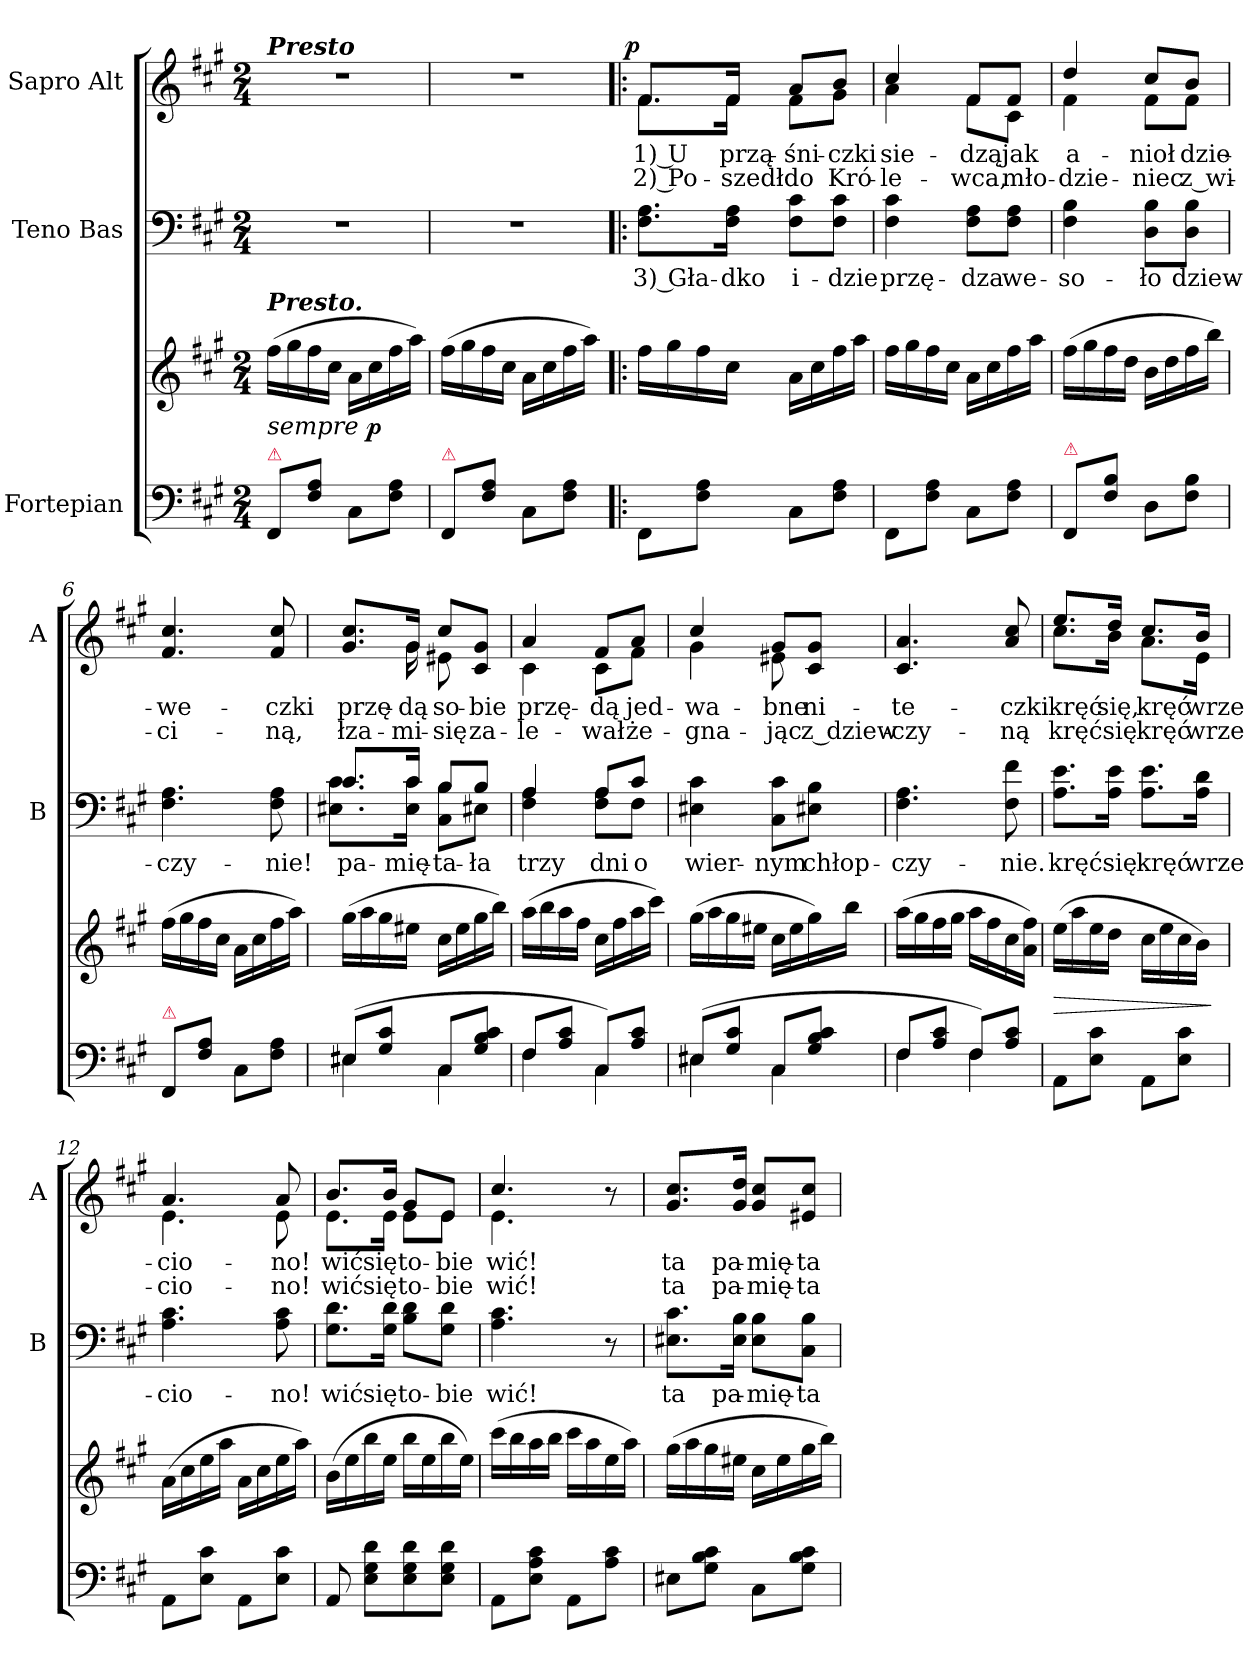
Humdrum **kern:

**kern	**kern	**dynam	**kern	**text	**kern	**text	**text	**dynam
*part3	*part3	*part3	*part2	*part2	*part1	*part1	*part1	*part1
*staff4	*staff3	*staff3/4	*staff2	*staff2	*staff1	*staff1	*staff1	*staff1
*I"Fortepian	*	*	*I"Teno Bas	*	*I"Sapro Alt	*	*	*
*	*	*	*I'B	*	*I'A	*	*	*
*clefF4	*clefG2	*	*clefF4	*	*clefG2	*	*	*
*k[f#c#g#]	*k[f#c#g#]	*	*k[f#c#g#]	*	*k[f#c#g#]	*	*	*
*M2/4	*M2/4	*	*M2/4	*	*M2/4	*	*	*
=1	=1	=1	=1	=1	=1	=1	=1	=1
!	!	!	!	!	!LO:TX:a:Bi:t=Presto	!	!	!
!	!LO:TX:a:Bi:t=Presto.	!	!	!	!	!	!	!
!LO:TX:a:color=crimson:t=⚠	!	!	!	!	!	!	!	!
!	!	!LO:DY:t=sempre %s	!	!	!	!	!	!
8FF#/L	(16ff#\LL	p	2r	.	2r	.	.	.
.	16gg#\	.	.	.	.	.	.	.
8F#\ 8A\J	16ff#\	.	.	.	.	.	.	.
.	16cc#\JJ	.	.	.	.	.	.	.
8C#\L	16a\LL	.	.	.	.	.	.	.
.	16cc#\	.	.	.	.	.	.	.
8F#\ 8A\J	16ff#\	.	.	.	.	.	.	.
.	16aa\JJ)	.	.	.	.	.	.	.
=2	=2	=2	=2	=2	=2	=2	=2	=2
!LO:TX:a:color=crimson:t=⚠	!	!	!	!	!	!	!	!
8FF#/L	(16ff#\LL	.	2r	.	2r	.	.	.
.	16gg#\	.	.	.	.	.	.	.
8F#\ 8A\J	16ff#\	.	.	.	.	.	.	.
.	16cc#\JJ	.	.	.	.	.	.	.
8C#\L	16a\LL	.	.	.	.	.	.	.
.	16cc#\	.	.	.	.	.	.	.
8F#\ 8A\J	16ff#\	.	.	.	.	.	.	.
.	16aa\JJ)	.	.	.	.	.	.	.
=3!|:	=3!|:	=3!|:	=3!|:	=3!|:	=3!|:	=3!|:	=3!|:	=3!|:
*	*	*	*	*	*^	*	*	*
!	!	!	!	!	!	!	!	!	!LO:DY:b:rj
8FF#\L	16ff#\LL	.	8.F#\ 8.A\L	3) Gła-	8.f#/L	8.f#\L	1) U	2) Po-	p
.	16gg#\	.	.	.	.	.	.	.	.
8F#\ 8A\J	16ff#\	.	.	.	.	.	.	.	.
.	16cc#\JJ	.	16F#\ 16A\Jk	-dko	16f#/Jk	16f#\Jk	przą-	-szedł	.
8C#\L	16a\LL	.	8F#\ 8c#\L	i-	8a/L	8f#\L	-śni-	do	.
.	16cc#\	.	.	.	.	.	.	.	.
8F#\ 8A\J	16ff#\	.	8F#\ 8c#\J	-dzie	8b/J	8g#\J	-czki	Kró-	.
.	16aa\JJ	.	.	.	.	.	.	.	.
=4	=4	=4	=4	=4	=4	=4	=4	=4	=4
8FF#\L	16ff#\LL	.	4F#\ 4c#\	przę-	4cc#/	4a\	sie-	-le-	.
.	16gg#\	.	.	.	.	.	.	.	.
8F#\ 8A\J	16ff#\	.	.	.	.	.	.	.	.
.	16cc#\JJ	.	.	.	.	.	.	.	.
8C#\L	16a\LL	.	8F#\ 8A\L	-dza	8f#/L	8f#\L	-dzą	-wca,	.
.	16cc#\	.	.	.	.	.	.	.	.
8F#\ 8A\J	16ff#\	.	8F#\ 8A\J	we-	8f#/J	8c#\J	jak	mło-	.
.	16aa\JJ	.	.	.	.	.	.	.	.
=5	=5	=5	=5	=5	=5	=5	=5	=5	=5
!LO:TX:a:color=crimson:t=⚠	!	!	!	!	!	!	!	!	!
8FF#/L	(16ff#\LL	.	4F#\ 4B\	-so-	4dd/	4f#\	a-	-dzie-	.
.	16gg#\	.	.	.	.	.	.	.	.
8F#\ 8B\J	16ff#\	.	.	.	.	.	.	.	.
.	16dd\JJ	.	.	.	.	.	.	.	.
8D\L	16b\LL	.	8D\ 8B\L	-ło	8cc#/L	8f#\L	-nioł	-niec	.
.	16dd\	.	.	.	.	.	.	.	.
8F#\ 8B\J	16ff#\	.	8D\ 8B\J	dziew-	8b/J	8f#\J	dzie-	z wi-	.
.	16bb\JJ)	.	.	.	.	.	.	.	.
*	*	*	*	*	*v	*v	*	*	*
=6	=6	=6	=6	=6	=6	=6	=6	=6
!LO:TX:a:color=crimson:t=⚠	!	!	!	!	!	!	!	!
8FF#/L	(16ff#\LL	.	4.F#\ 4.A\	-czy-	4.f#/ 4.cc#/	-we-	-ci-	.
.	16gg#\	.	.	.	.	.	.	.
8F#\ 8A\J	16ff#\	.	.	.	.	.	.	.
.	16cc#\JJ	.	.	.	.	.	.	.
8C#\L	16a\LL	.	.	.	.	.	.	.
.	16cc#\	.	.	.	.	.	.	.
8F#\ 8A\J	16ff#\	.	8F#\ 8A\	-nie!	8f#/ 8cc#/	-czki	-ną,	.
.	16aa\JJ)	.	.	.	.	.	.	.
=7	=7	=7	=7	=7	=7	=7	=7	=7
*^	*	*	*^	*	*^	*	*	*
(<8E#X/L	4E#X\	(16gg#\LL	.	8.c#/L	8.E#X\ 8.c#\L	pa-	8.g#/ 8.cc#/L	8.ryy	przę-	łza-	.
.	.	16aa\	.	.	.	.	.	.	.	.	.
8G#/ 8c#/J	.	16gg#\	.	.	.	.	.	.	.	.	.
.	.	16ee#X\JJ	.	16c#/Jk	16E#\ 16c#\Jk	-mię-	16g#/Jk	16g#\	-dą	-mi-	.
8C#/L	4C#\	16cc#\LL	.	8B/L	8C#\ 8B\L	-ta-	8cc#/L	8e#X\	so-	-się	.
.	.	16ee#\	.	.	.	.	.	.	.	.	.
8G#/ 8B/ 8c#/J	.	16gg#\	.	8B/J	8E#X\J	-ła	8c#/ 8g#/J	8ryy	-bie	za-	.
.	.	16bb\JJ)	.	.	.	.	.	.	.	.	.
=8	=8	=8	=8	=8	=8	=8	=8	=8	=8	=8	=8
8F#/L	4F#\	(16aa\LL	.	4A/	4F#\ 4A\	trzy	4a/	4c#\	przę-	-le-	.
.	.	16bb\	.	.	.	.	.	.	.	.	.
8A/ 8c#/J	.	16aa\	.	.	.	.	.	.	.	.	.
.	.	16ff#\JJ	.	.	.	.	.	.	.	.	.
8C#/L)	4C#\	16cc#\LL	.	8A/L	8F#\ 8A\L	dni	8f#/L	8c#\L	-dą	-wał	.
.	.	16ff#\	.	.	.	.	.	.	.	.	.
8A/ 8c#/J	.	16aa\	.	8c#/J	8F#\J	o	8a/J	8f#\J	jed-	że-	.
.	.	16ccc#\JJ)	.	.	.	.	.	.	.	.	.
*	*	*	*	*v	*v	*	*	*	*	*	*
=9	=9	=9	=9	=9	=9	=9	=9	=9	=9	=9
(<8E#X/L	4E#X\	(16gg#\LL	.	4E#X\ 4c#\	wier-	4cc#/	4g#\	-wa-	-gna-	.
.	.	16aa\	.	.	.	.	.	.	.	.
8G#/ 8c#/J	.	16gg#\	.	.	.	.	.	.	.	.
.	.	16ee#X\JJ	.	.	.	.	.	.	.	.
8C#/L	4C#\	16cc#\LL	.	8C#\ 8c#\L	-nym	8g#/L	8e#X\	-bne	-jąc	.
.	.	16ee#\	.	.	.	.	.	.	.	.
8G#/ 8B/ 8c#/J	.	16gg#\)	.	8E#X\ 8B\J	chłop-	8c#/ 8g#/J	8ryy	ni-	z dziew-	.
.	.	16bb\JJ	.	.	.	.	.	.	.	.
*	*	*	*	*	*	*v	*v	*	*	*
=10	=10	=10	=10	=10	=10	=10	=10	=10	=10
8F#/L	4F#\	(16aa\LL	.	4.F#\ 4.A\	-czy-	4.c#/ 4.a/	-te-	-czy-	.
.	.	16gg#\	.	.	.	.	.	.	.
8A/ 8c#/J	.	16ff#\	.	.	.	.	.	.	.
.	.	16gg#\JJ	.	.	.	.	.	.	.
8F#/L)	4F#\	16aa\LL	.	.	.	.	.	.	.
.	.	16ff#\	.	.	.	.	.	.	.
8A/ 8c#/J	.	16cc#\	.	8F#\ 8f#\	-nie.	8a/ 8cc#/	-czki	-ną	.
.	.	16a\ 16ff#\JJ)	.	.	.	.	.	.	.
*v	*v	*	*	*	*	*	*	*	*
=11	=11	=11	=11	=11	=11	=11	=11	=11
!	!	!	!	!	!LO:TX:a:color=crimson:t=⚠	!	!	!
!	!	!	!	!LO:LY:i	!	!	!LO:LY:i	!
*	*	*	*	*	*^	*	*	*
8AA\L	(16ee\LL	>	8.A\ 8.e\L	kręć	8.ee/L	8.cc#\L	kręć	kręć	.
.	16aa\	.	.	.	.	.	.	.	.
8E\ 8c#\J	16ee\	.	.	.	.	.	.	.	.
!	!	!	!	!LO:LY:i	!	!	!	!LO:LY:i	!
.	16dd\JJ	.	16A\ 16e\Jk	się	16dd/Jk	16b\Jk	się,	się	.
!	!	!	!	!LO:LY:i	!	!	!	!LO:LY:i	!
8AA\L	16cc#\LL	.	8.A\ 8.e\L	kręć	8.cc#/L	8.a\L	kręć	kręć	.
.	16ee\	.	.	.	.	.	.	.	.
8E\ 8c#\J	16cc#\	.	.	.	.	.	.	.	.
!	!	!	!	!LO:LY:i	!	!	!	!LO:LY:i	!
.	16b\JJ)	.	16A\ 16d\Jk	wrze-	16b/Jk	16e\Jk	wrze-	wrze-	.
*	*	*	*	*	*v	*v	*	*	*
.	.	]	.	.	.	.	.	.
=12	=12	=12	=12	=12	=12	=12	=12	=12
!	!	!	!	!LO:LY:i	!	!	!LO:LY:i	!
*	*	*	*	*	*^	*	*	*
8AA\L	(16a\LL	.	4.A\ 4.c#\	-cio-	4.a/	4.e\	-cio-	-cio-	.
.	16cc#\	.	.	.	.	.	.	.	.
8E\ 8c#\J	16ee\	.	.	.	.	.	.	.	.
.	16aa\JJ	.	.	.	.	.	.	.	.
8AA\L	16a\LL	.	.	.	.	.	.	.	.
.	16cc#\	.	.	.	.	.	.	.	.
!	!	!	!	!LO:LY:i	!	!	!	!LO:LY:i	!
8E\ 8c#\J	16ee\	.	8A\ 8c#\	-no!	8a/	8e\	-no!	-no!	.
.	16aa\JJ)	.	.	.	.	.	.	.	.
=13	=13	=13	=13	=13	=13	=13	=13	=13	=13
!	!	!	!	!LO:LY:i	!	!	!	!LO:LY:i	!
8AA/	(16b\LL	.	8.G#\ 8.d\L	wić	8.b/L	8.e\L	wić	wić	.
.	16ee\	.	.	.	.	.	.	.	.
8E\ 8G#\ 8d\L	16bb\	.	.	.	.	.	.	.	.
!	!	!	!	!LO:LY:i	!	!	!	!LO:LY:i	!
.	16ee\JJ	.	16G#\ 16d\Jk	się	16b/Jk	16e\Jk	się	się	.
!	!	!	!	!LO:LY:i	!	!	!	!LO:LY:i	!
8E\ 8G#\ 8d\	16bb\LL	.	8B\ 8d\L	to-	8g#/L	8e\L	to-	to-	.
.	16ee\	.	.	.	.	.	.	.	.
!	!	!	!	!LO:LY:i	!	!	!	!LO:LY:i	!
8E\ 8G#\ 8d\J	16bb\	.	8G#\ 8d\J	-bie	8e/J	8e\J	-bie	-bie	.
.	16ee\JJ)	.	.	.	.	.	.	.	.
=14	=14	=14	=14	=14	=14	=14	=14	=14	=14
!	!	!	!	!LO:LY:i	!	!	!	!LO:LY:i	!
8AA\L	(16ccc#\LL	.	4.A\ 4.c#\	wić!	4.cc#/	4.e\	wić!	wić!	.
.	16bb\	.	.	.	.	.	.	.	.
8E\ 8A\ 8c#\J	16aa\	.	.	.	.	.	.	.	.
.	16bb\JJ	.	.	.	.	.	.	.	.
8AA\L	16ccc#\LL	.	.	.	.	.	.	.	.
.	16aa\	.	.	.	.	.	.	.	.
8A\ 8c#\J	16ee\	.	8r	.	8r	8ryy	.	.	.
.	16aa\JJ)	.	.	.	.	.	.	.	.
*	*	*	*	*	*v	*v	*	*	*
=15	=15	=15	=15	=15	=15	=15	=15	=15
!	!	!	!	!LO:LY:i	!	!	!LO:LY:i	!
8E#X\L	(16gg#\LL	.	8.E#X\ 8.c#\L	ta	8.g#/ 8.cc#/L	ta	ta	.
.	16aa\	.	.	.	.	.	.	.
8G#\ 8B\ 8c#\J	16gg#\	.	.	.	.	.	.	.
!	!	!	!	!LO:LY:i	!	!	!LO:LY:i	!
.	16ee#X\JJ	.	16E#\ 16B\Jk	pa-	16g#/ 16dd/Jk	pa-	pa-	.
!	!	!	!	!LO:LY:i	!	!	!LO:LY:i	!
8C#\L	16cc#\LL	.	8E#\ 8B\L	-mię-	8g#/ 8cc#/L	-mię-	-mię-	.
.	16ee#\	.	.	.	.	.	.	.
!	!	!	!	!LO:LY:i	!	!	!LO:LY:i	!
8G#\ 8B\ 8c#\J	16gg#\	.	8C#\ 8B\J	-ta	8e#X/ 8cc#/J	-ta	-ta	.
.	16bb\JJ)	.	.	.	.	.	.	.
=	=	=	=	=	=	=	=	=
*-	*-	*-	*-	*-	*-	*-	*-	*-
